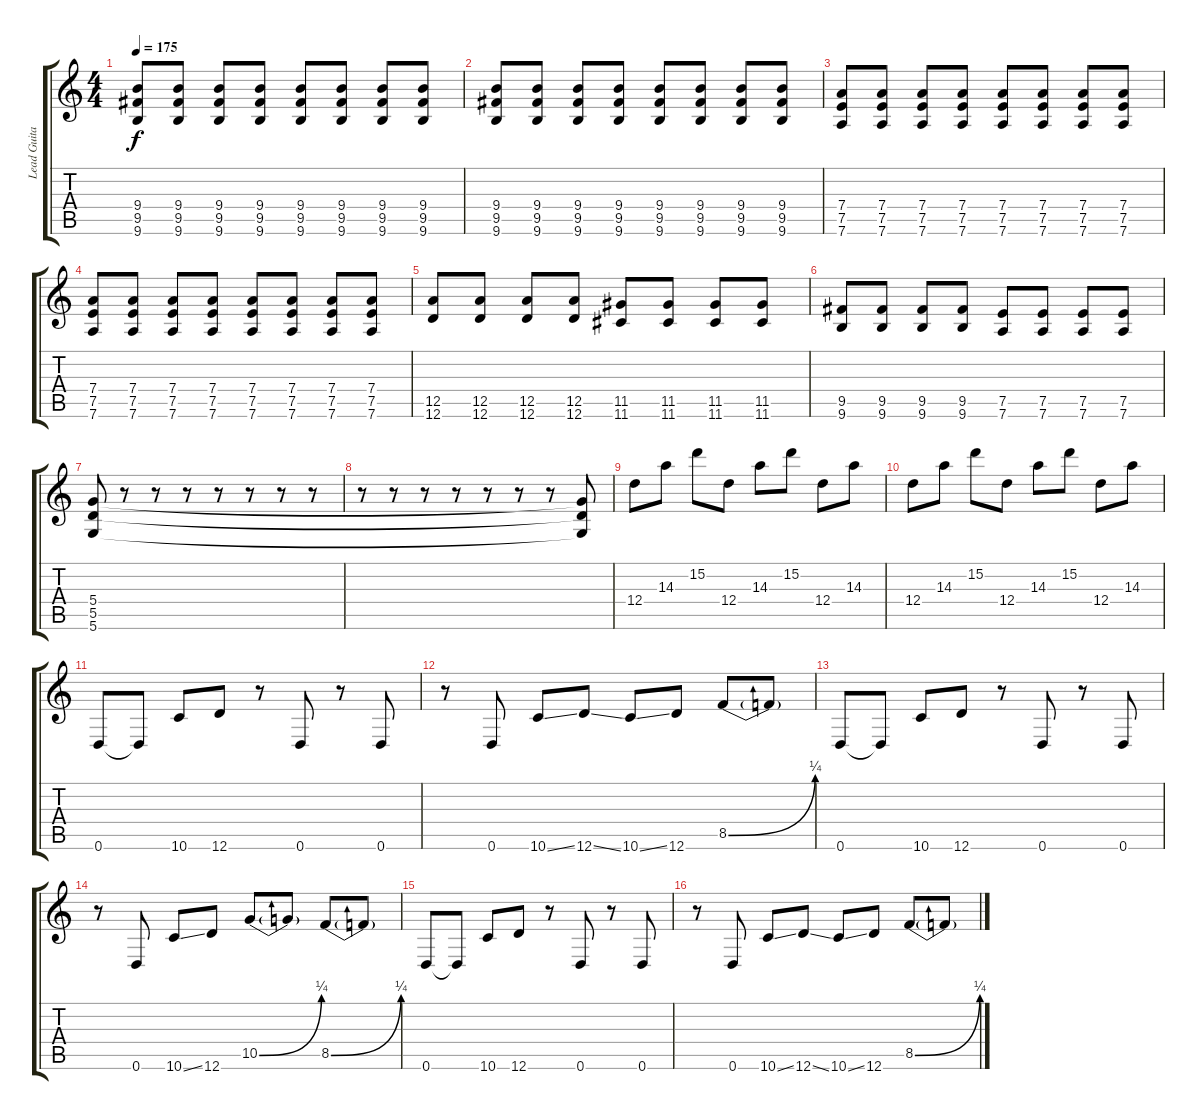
\track ("Lead Guitar [Dave McPherson]" "Lead Guita") {instrument distortionguitar}
\staff {score tabs}
\tuning (E4 B3 G3 D3 A2 D2) {hide}
\ts (4 4)
\tempo 175
\clef g2
\ks c
(9.4 9.5 9.6).8{dy f} (9.4 9.5 9.6).8 (9.4 9.5 9.6).8 (9.4 9.5 9.6).8 (9.4 9.5 9.6).8 (9.4 9.5 9.6).8 (9.4 9.5 9.6).8 (9.4 9.5 9.6).8 |
(9.4 9.5 9.6).8 (9.4 9.5 9.6).8 (9.4 9.5 9.6).8 (9.4 9.5 9.6).8 (9.4 9.5 9.6).8 (9.4 9.5 9.6).8 (9.4 9.5 9.6).8 (9.4 9.5 9.6).8 |
(7.4 7.5 7.6).8 (7.4 7.5 7.6).8 (7.4 7.5 7.6).8 (7.4 7.5 7.6).8 (7.4 7.5 7.6).8 (7.4 7.5 7.6).8 (7.4 7.5 7.6).8 (7.4 7.5 7.6).8 |
(7.4 7.5 7.6).8 (7.4 7.5 7.6).8 (7.4 7.5 7.6).8 (7.4 7.5 7.6).8 (7.4 7.5 7.6).8 (7.4 7.5 7.6).8 (7.4 7.5 7.6).8 (7.4 7.5 7.6).8 |
(12.5 12.6).8 (12.5 12.6).8 (12.5 12.6).8 (12.5 12.6).8 (11.5 11.6).8 (11.5 11.6).8 (11.5 11.6).8 (11.5 11.6).8 |
(9.5 9.6).8 (9.5 9.6).8 (9.5 9.6).8 (9.5 9.6).8 (7.5 7.6).8 (7.5 7.6).8 (7.5 7.6).8 (7.5 7.6).8 |
(5.4 5.5 5.6).8 r.8 r.8 r.8 r.8 r.8 r.8 r.8 |
r.8 r.8 r.8 r.8 r.8 r.8 r.8 (5.4{t} 5.5{t} 5.6{t}).8 |
12.4.8{volume 11} 14.3.8 15.2.8 12.4.8 14.3.8 15.2.8 12.4.8 14.3.8 |
12.4.8 14.3.8 15.2.8 12.4.8 14.3.8 15.2.8 12.4.8 14.3.8 |
0.6.8{volume 16} 0.6{t}.8 10.6.8 12.6.8 r.8 0.6.8 r.8 0.6.8 |
r.8 0.6.8 10.6{ss}.8 12.6{ss}.8 10.6{ss}.8 12.6.8 8.5{be (bend 0 0 60 1)}.8 8.5{t}.8 |
0.6.8 0.6{t}.8 10.6.8 12.6.8 r.8 0.6.8 r.8 0.6.8 |
r.8 0.6.8 10.6{ss}.8 12.6.8 10.5{be (bend 0 0 60 1)}.8 10.5{t}.8 8.5{be (bend 0 0 60 1)}.8 8.5{t}.8 |
0.6.8 0.6{t}.8 10.6.8 12.6.8 r.8 0.6.8 r.8 0.6.8 |
r.8 0.6.8 10.6{ss}.8 12.6{ss}.8 10.6{ss}.8 12.6.8 8.5{be (bend 0 0 60 1)}.8 8.5{t}.8
